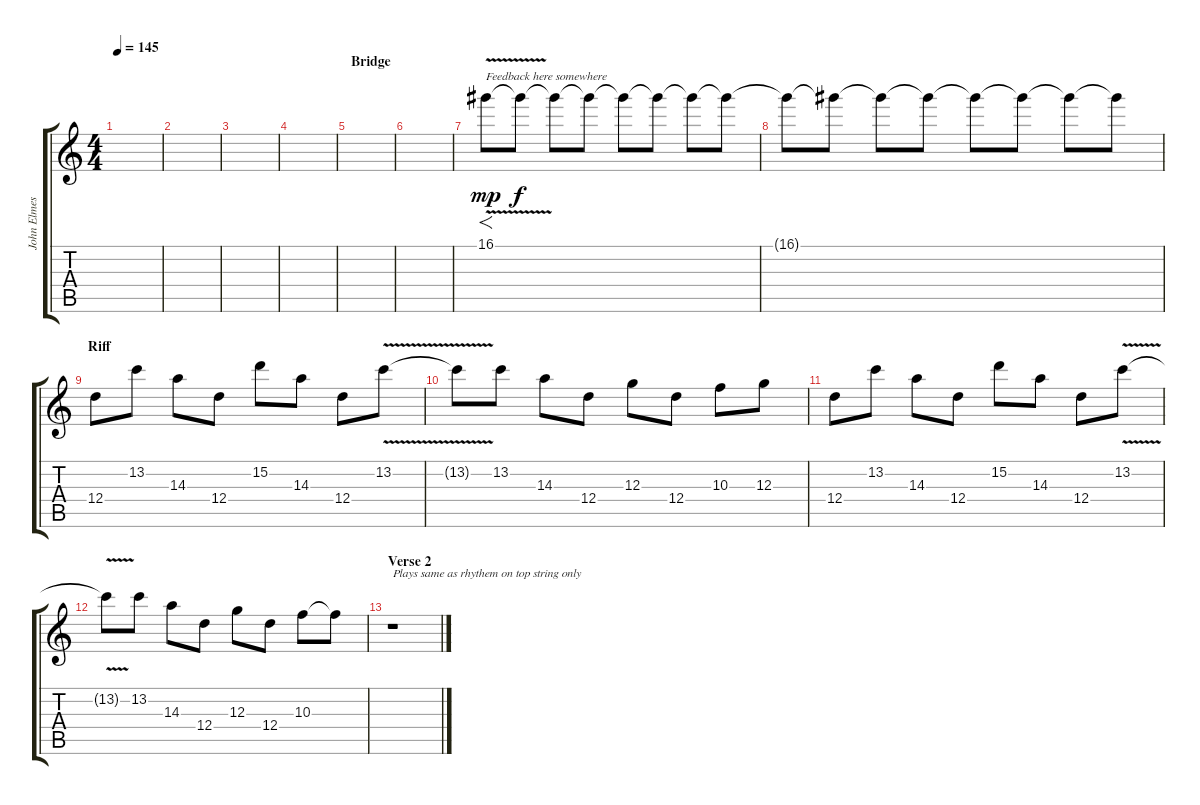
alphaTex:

\track ("John Elmesley (Lead Guitar)" "John Elmes") {instrument overdrivenguitar}
\staff {score tabs}
\tuning (E4 B3 G3 D3 A2 D2) {hide}
\ts (4 4)
\tempo 145
\clef g2
\ks c
|
|
|
|
\section ("" "Bridge")
|
|
16.1{v}.8{f txt "Feedback here somewhere" dy mp} 16.1{t}.8{dy f} 16.1{t}.8 16.1{t}.8 16.1{t}.8 16.1{t}.8 16.1{t}.8 16.1{t}.8 |
16.1{t}.8 16.1{t}.8 16.1{t}.8 16.1{t}.8 16.1{t}.8 16.1{t}.8 16.1{t}.8 16.1{t}.8 |
\section ("" "Riff")
12.4.8 13.2.8 14.3.8 12.4.8 15.2.8 14.3.8 12.4.8 13.2{v}.8 |
13.2{t}.8 13.2.8 14.3.8 12.4.8 12.3.8 12.4.8 10.3.8 12.3.8 |
12.4.8 13.2.8 14.3.8 12.4.8 15.2.8 14.3.8 12.4.8 13.2{v}.8 |
13.2{t}.8 13.2.8 14.3.8 12.4.8 12.3.8 12.4.8 10.3.8 10.3{t}.8 |
\section ("" "Verse 2")
r.1{txt "Plays same as rhythem on top string only"}
